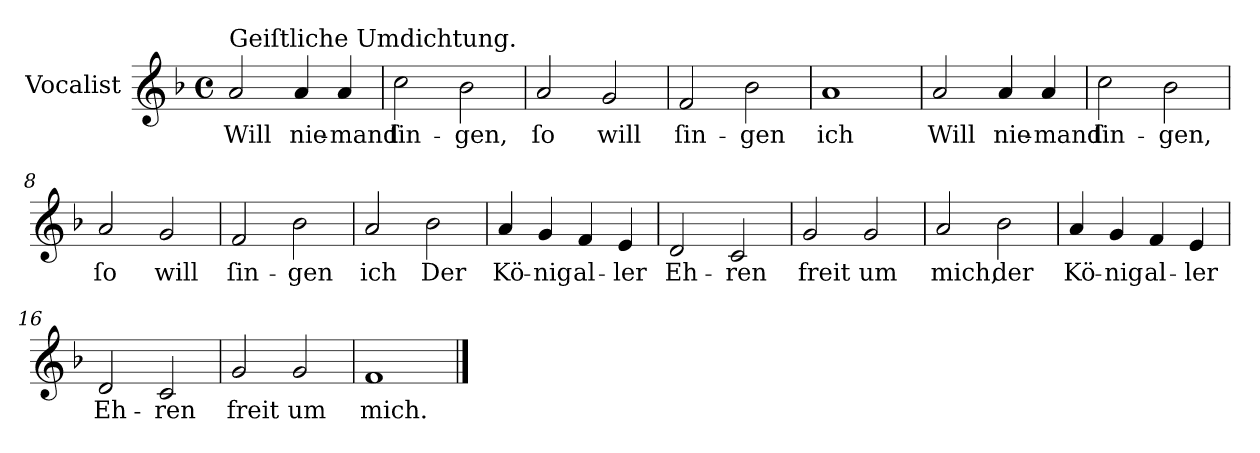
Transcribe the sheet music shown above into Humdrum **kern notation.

**kern	**text
*part1	*part1
*staff1	*staff1
*I"Vocalist	*
*k[b-]	*
*F:	*
*M4/4	*
*met(c)	*
=1	=1
!LO:TX:a:t=Geiſtliche Umdichtung.	!
2a	Will
4a	nie-
4a	-mand
=2	=2
2cc	ſin-
2b-	-gen,
=3	=3
2a	ſo
2g	will
=4	=4
2f	ſin-
2b-	-gen
=5	=5
1a	ich
=6	=6
2a	Will
4a	nie-
4a	-mand
=7	=7
2cc	ſin-
2b-	-gen,
=8	=8
2a	ſo
2g	will
=9	=9
2f	ſin-
2b-	-gen
=10	=10
2a	ich
2b-	Der
=11	=11
4a	Kö-
4g	-nig
4f	al-
4e	-ler
=12	=12
2d	Eh-
2c	-ren
=13	=13
2g	freit
2g	um
=14	=14
2a	mich,
2b-	der
=15	=15
4a	Kö-
4g	-nig
4f	al-
4e	-ler
=16	=16
2d	Eh-
2c	-ren
=17	=17
2g	freit
2g	um
=18	=18
1f	mich.
==	==
*-	*-
